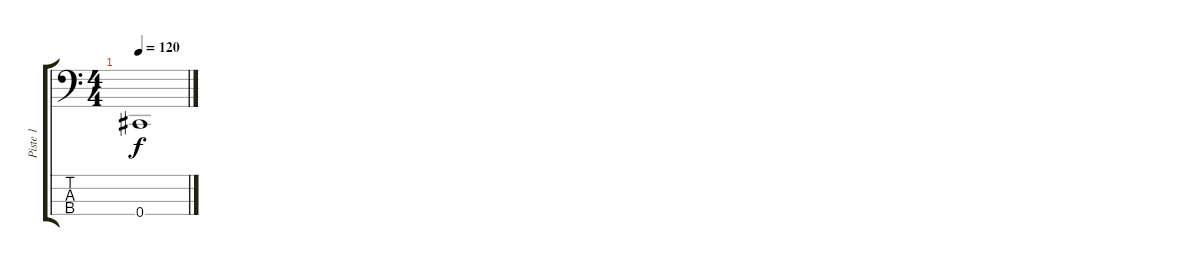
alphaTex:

\track ("Piste 1" "Piste 1") {instrument electricbassfinger}
\staff {score tabs}
\tuning (Gb2 Db2 Ab1 Db1) {hide}
\ts (4 4)
\tempo 120
\clef f4
\ks c
0.4.1{dy f}
